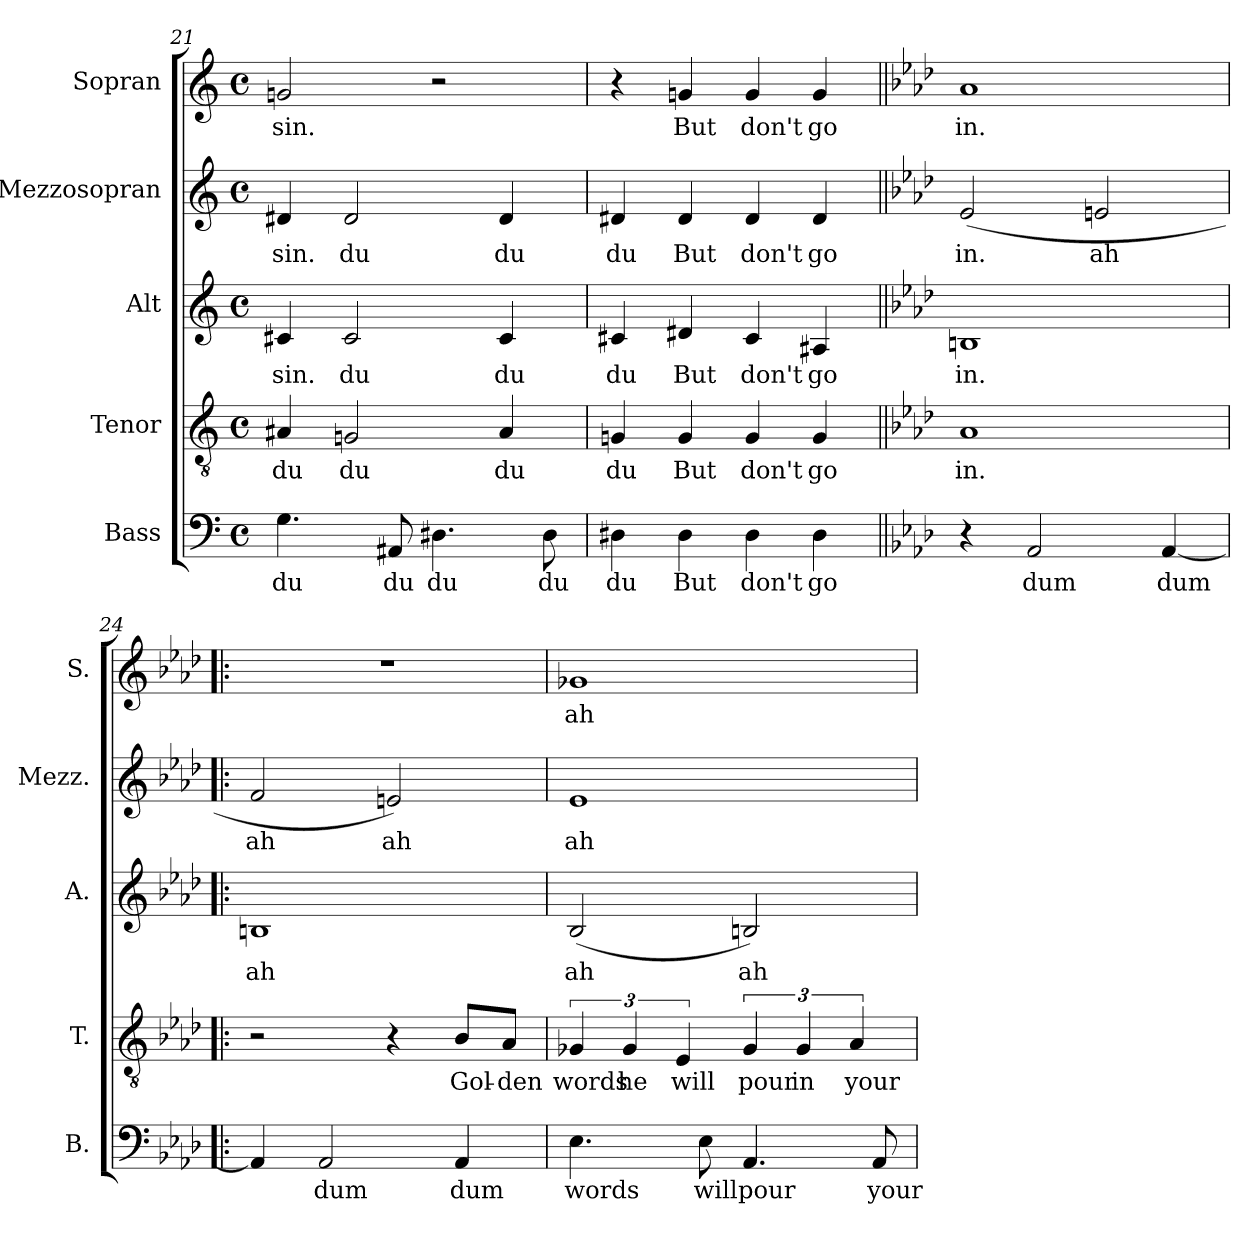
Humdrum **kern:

**kern	**text	**kern	**text	**kern	**text	**kern	**text	**kern	**text
*part5	*part5	*part4	*part4	*part3	*part3	*part2	*part2	*part1	*part1
*staff5	*staff5	*staff4	*staff4	*staff3	*staff3	*staff2	*staff2	*staff1	*staff1
*I"Bass	*	*I"Tenor	*	*I"Alt	*	*I"Mezzosopran	*	*I"Sopran	*
*I'B.	*	*I'T.	*	*I'A.	*	*I'Mezz.	*	*I'S.	*
*clefF4	*	*clefGv2	*	*clefG2	*	*clefG2	*	*clefG2	*
*k[]	*	*k[]	*	*k[]	*	*k[]	*	*k[]	*
*C:	*	*C:	*	*C:	*	*C:	*	*C:	*
*M4/4	*	*M4/4	*	*M4/4	*	*M4/4	*	*M4/4	*
*met(c)	*	*met(c)	*	*met(c)	*	*met(c)	*	*met(c)	*
=21	=21	=21	=21	=21	=21	=21	=21	=21	=21
!	!LO:LY:b	!	!	!	!	!	!	!	!
!	!	!	!LO:LY:b	!	!	!	!	!	!
!	!	!	!	!	!LO:LY:b	!	!	!	!
!	!	!	!	!	!	!	!LO:LY:b	!	!
!	!	!	!	!	!	!	!	!	!LO:LY:b
4.G\	du	4A#X/	du	4c#X/	sin.	4d#X/	sin.	2gni/	sin.
!	!	!	!LO:LY:b	!	!	!	!	!	!
!	!	!	!	!	!LO:LY:b	!	!	!	!
!	!	!	!	!	!	!	!LO:LY:b	!	!
.	.	2Gni/	du	2c#/	du	2d#/	du	.	.
!	!LO:LY:b	!	!	!	!	!	!	!	!
8AA#X/	du	.	.	.	.	.	.	.	.
!	!LO:LY:b	!	!	!	!	!	!	!	!
4.D#X\	du	.	.	.	.	.	.	2r	.
!	!	!	!LO:LY:b	!	!	!	!	!	!
!	!	!	!	!	!LO:LY:b	!	!	!	!
!	!	!	!	!	!	!	!LO:LY:b	!	!
.	.	4A#/	du	4c#/	du	4d#/	du	.	.
!	!LO:LY:b	!	!	!	!	!	!	!	!
8D#\	du	.	.	.	.	.	.	.	.
=22	=22	=22	=22	=22	=22	=22	=22	=22	=22
!	!LO:LY:b	!	!	!	!	!	!	!	!
!	!	!	!LO:LY:b	!	!	!	!	!	!
!	!	!	!	!	!LO:LY:b	!	!	!	!
!	!	!	!	!	!	!	!LO:LY:b	!	!
4D#X\	du	4Gni/	du	4c#X/	du	4d#X/	du	4r	.
!	!LO:LY:b	!	!	!	!	!	!	!	!
!	!	!	!LO:LY:b	!	!	!	!	!	!
!	!	!	!	!	!LO:LY:b	!	!	!	!
!	!	!	!	!	!	!	!LO:LY:b	!	!
!	!	!	!	!	!	!	!	!	!LO:LY:b
4D#\	But	4G/	But	4d#X/	But	4d#/	But	4gni/	But
!	!LO:LY:b	!	!	!	!	!	!	!	!
!	!	!	!LO:LY:b	!	!	!	!	!	!
!	!	!	!	!	!LO:LY:b	!	!	!	!
!	!	!	!	!	!	!	!LO:LY:b	!	!
!	!	!	!	!	!	!	!	!	!LO:LY:b
4D#\	don't	4G/	don't	4c#/	don't	4d#/	don't	4g/	don't
!	!LO:LY:b	!	!	!	!	!	!	!	!
!	!	!	!LO:LY:b	!	!	!	!	!	!
!	!	!	!	!	!LO:LY:b	!	!	!	!
!	!	!	!	!	!	!	!LO:LY:b	!	!
!	!	!	!	!	!	!	!	!	!LO:LY:b
4D#\	go	4G/	go	4A#X/	go	4d#/	go	4g/	go
=23||	=23||	=23||	=23||	=23||	=23||	=23||	=23||	=23||	=23||
*k[b-e-a-d-]	*	*k[b-e-a-d-]	*	*k[b-e-a-d-]	*	*k[b-e-a-d-]	*	*k[b-e-a-d-]	*
*A-:	*	*A-:	*	*A-:	*	*A-:	*	*A-:	*
!	!	!	!LO:LY:b	!	!	!	!	!	!
!	!	!	!	!	!LO:LY:b	!	!	!	!
!	!	!	!	!	!	!	!LO:LY:b	!	!
!	!	!	!	!	!	!	!	!	!LO:LY:b
4r	.	1A-	in.	1Bn	in.	(>2e-/	in.	1a-	in.
!	!LO:LY:b	!	!	!	!	!	!	!	!
2AA-/	dum	.	.	.	.	.	.	.	.
!	!	!	!	!	!	!	!LO:LY:b	!	!
.	.	.	.	.	.	2en/	ah	.	.
!	!LO:LY:b	!	!	!	!	!	!	!	!
[4AA-/	dum	.	.	.	.	.	.	.	.
!!LO:LB:g=z
=24!|:	=24!|:	=24!|:	=24!|:	=24!|:	=24!|:	=24!|:	=24!|:	=24!|:	=24!|:
!	!	!	!	!	!LO:LY:b	!	!	!	!
!	!	!	!	!	!	!	!LO:LY:b	!	!
4AA-/]	.	2r	.	1Bn	ah	2f/	ah	1r	.
!	!LO:LY:b	!	!	!	!	!	!	!	!
2AA-/	dum	.	.	.	.	.	.	.	.
!	!	!	!	!	!	!	!LO:LY:b	!	!
.	.	4r	.	.	.	2en/)	ah	.	.
!	!LO:LY:b	!	!	!	!	!	!	!	!
!	!	!	!LO:LY:b	!	!	!	!	!	!
4AA-/	dum	8B-/L	Gol-	.	.	.	.	.	.
!	!	!	!LO:LY:b	!	!	!	!	!	!
.	.	8A-/J	-den	.	.	.	.	.	.
=25	=25	=25	=25	=25	=25	=25	=25	=25	=25
!	!LO:LY:b	!	!	!	!	!	!	!	!
!	!	!	!LO:LY:b	!	!	!	!	!	!
!	!	!	!	!	!LO:LY:b	!	!	!	!
!	!	!	!	!	!	!	!LO:LY:b	!	!
!	!	!	!	!	!	!	!	!	!LO:LY:b
4.E-\	words	6G-X/	words	(<2B-/	ah	1e-i	ah	1g-X	ah
!	!	!	!LO:LY:b	!	!	!	!	!	!
.	.	6G-/	he	.	.	.	.	.	.
!	!	!	!LO:LY:b	!	!	!	!	!	!
.	.	6E-/	will	.	.	.	.	.	.
!	!LO:LY:b	!	!	!	!	!	!	!	!
8E-\	will	.	.	.	.	.	.	.	.
!	!LO:LY:b	!	!	!	!	!	!	!	!
!	!	!	!LO:LY:b	!	!	!	!	!	!
!	!	!	!	!	!LO:LY:b	!	!	!	!
4.AA-/	pour	6G-/	pour	2Bn/)	ah	.	.	.	.
!	!	!	!LO:LY:b	!	!	!	!	!	!
.	.	6G-/	in	.	.	.	.	.	.
!	!	!	!LO:LY:b	!	!	!	!	!	!
.	.	6A-/	your	.	.	.	.	.	.
!	!LO:LY:b	!	!	!	!	!	!	!	!
8AA-/	your	.	.	.	.	.	.	.	.
=	=	=	=	=	=	=	=	=	=
*-	*-	*-	*-	*-	*-	*-	*-	*-	*-
